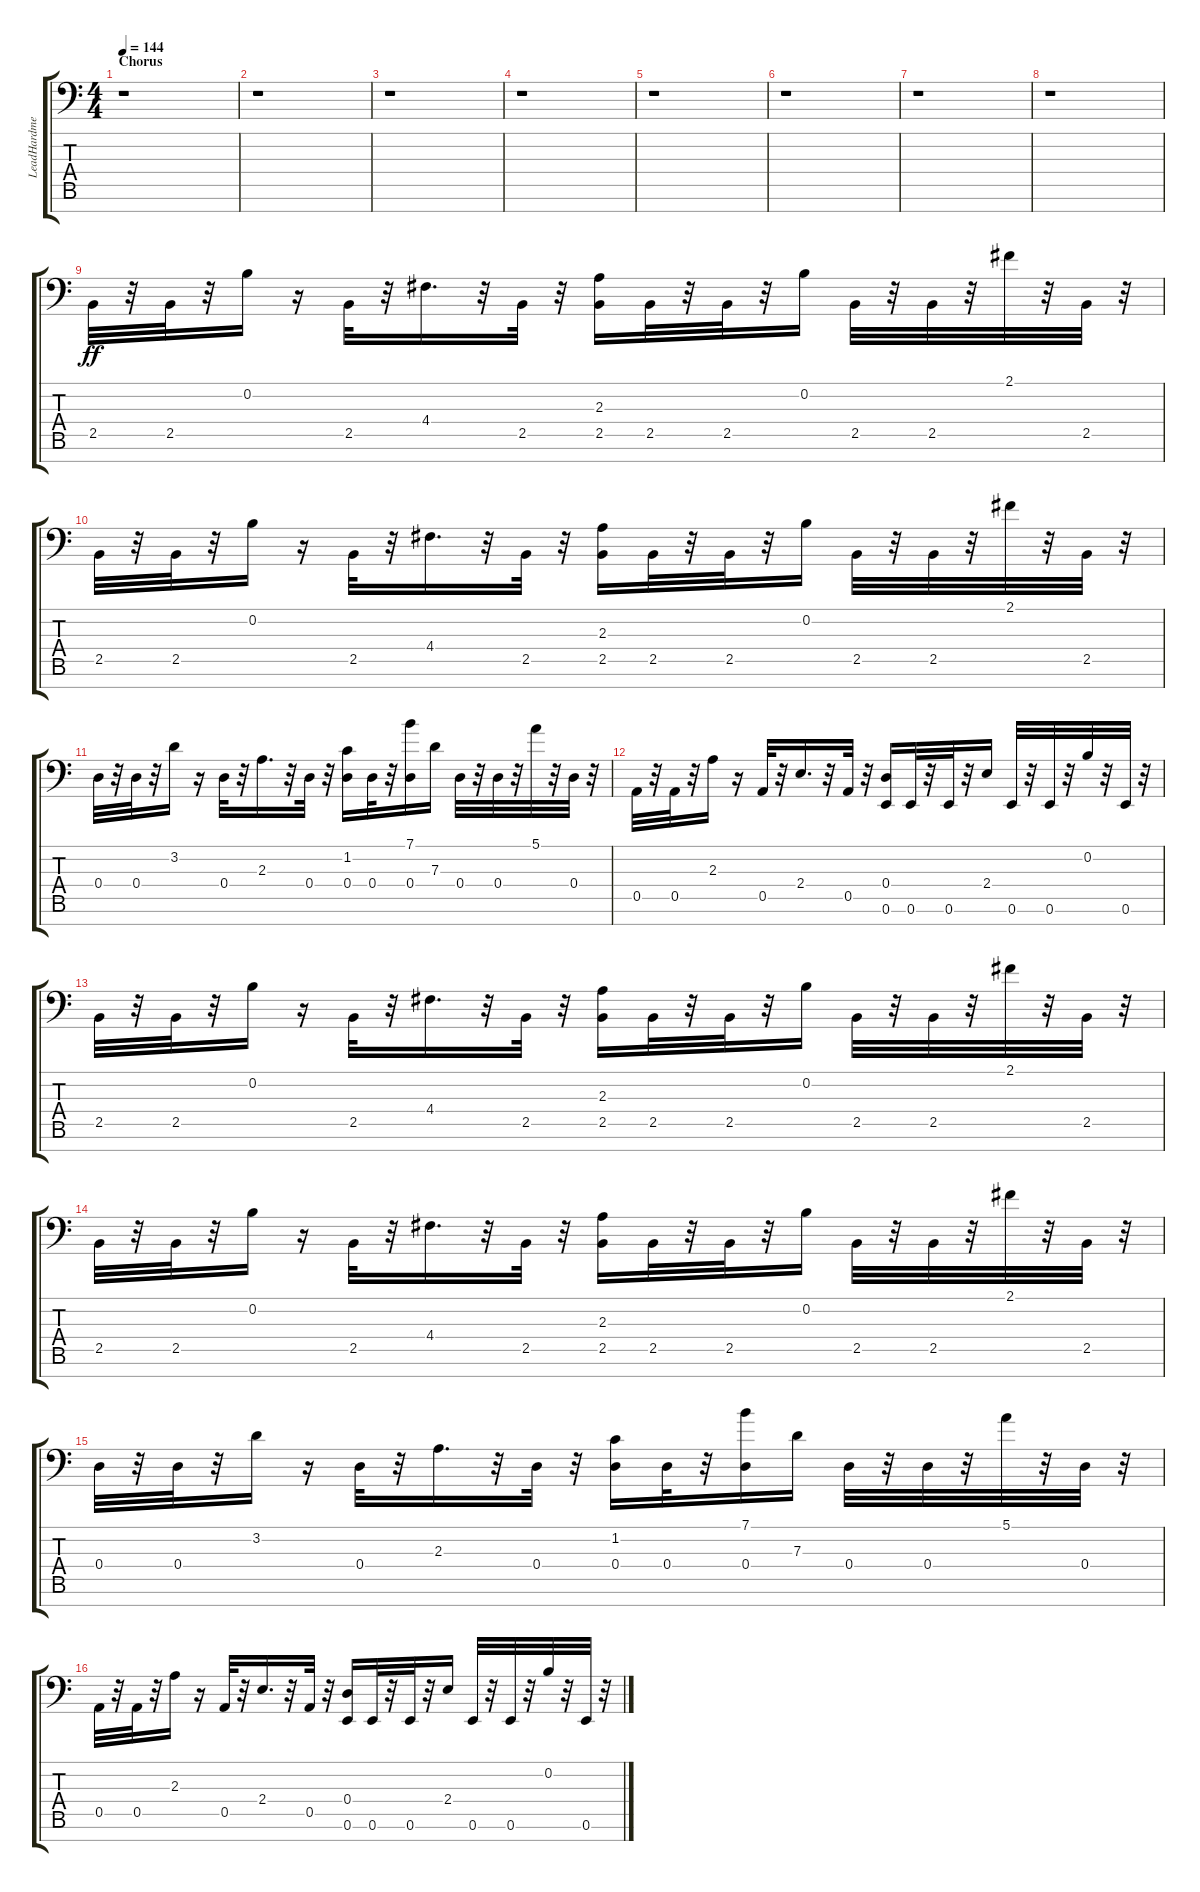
\track ("LeadHardmelody" "LeadHardme") {instrument lead1square}
\staff {score tabs}
\tuning (E4 B3 G3 D3 A2 E2 C-1) {hide}
\ts (4 4)
\section ("" "Chorus")
\tempo 144
\clef f4
\ks c
r.1{dy ff} |
r.1 |
r.1 |
r.1 |
r.1 |
r.1 |
r.1 |
r.1 |
2.5.32 r.32 2.5.32 r.32 0.2.16 r.16 2.5.32 r.32 4.4.16{d} r.32 2.5.32 r.32 (2.3 2.5).16 2.5.32 r.32 2.5.32 r.32 0.2.16 2.5.32 r.32 2.5.32 r.32 2.1.32 r.32 2.5.32 r.32 |
2.5.32 r.32 2.5.32 r.32 0.2.16 r.16 2.5.32 r.32 4.4.16{d} r.32 2.5.32 r.32 (2.3 2.5).16 2.5.32 r.32 2.5.32 r.32 0.2.16 2.5.32 r.32 2.5.32 r.32 2.1.32 r.32 2.5.32 r.32 |
0.4.32 r.32 0.4.32 r.32 3.2.16 r.16 0.4.32 r.32 2.3.16{d} r.32 0.4.32 r.32 (1.2 0.4).16 0.4.32 r.32 (7.1 0.4).16 7.3.16 0.4.32 r.32 0.4.32 r.32 5.1.32 r.32 0.4.32 r.32 |
0.5.32 r.32 0.5.32 r.32 2.3.16 r.16 0.5.32 r.32 2.4.16{d} r.32 0.5.32 r.32 (0.4 0.6).16 0.6.32 r.32 0.6.32 r.32 2.4.16 0.6.32 r.32 0.6.32 r.32 0.2.32 r.32 0.6.32 r.32 |
2.5.32 r.32 2.5.32 r.32 0.2.16 r.16 2.5.32 r.32 4.4.16{d} r.32 2.5.32 r.32 (2.3 2.5).16 2.5.32 r.32 2.5.32 r.32 0.2.16 2.5.32 r.32 2.5.32 r.32 2.1.32 r.32 2.5.32 r.32 |
2.5.32 r.32 2.5.32 r.32 0.2.16 r.16 2.5.32 r.32 4.4.16{d} r.32 2.5.32 r.32 (2.3 2.5).16 2.5.32 r.32 2.5.32 r.32 0.2.16 2.5.32 r.32 2.5.32 r.32 2.1.32 r.32 2.5.32 r.32 |
0.4.32 r.32 0.4.32 r.32 3.2.16 r.16 0.4.32 r.32 2.3.16{d} r.32 0.4.32 r.32 (1.2 0.4).16 0.4.32 r.32 (7.1 0.4).16 7.3.16 0.4.32 r.32 0.4.32 r.32 5.1.32 r.32 0.4.32 r.32 |
0.5.32 r.32 0.5.32 r.32 2.3.16 r.16 0.5.32 r.32 2.4.16{d} r.32 0.5.32 r.32 (0.4 0.6).16 0.6.32 r.32 0.6.32 r.32 2.4.16 0.6.32 r.32 0.6.32 r.32 0.2.32 r.32 0.6.32 r.32
